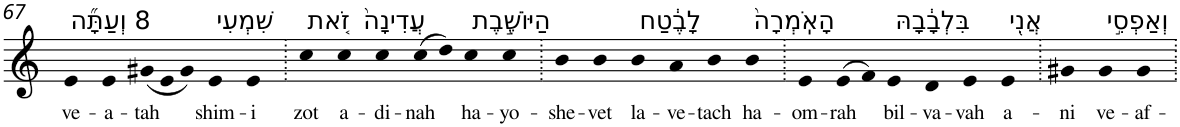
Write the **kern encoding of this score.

**kern	**text
*part1	*part1
*staff1	*staff1
*I"Piano	*
*I'Pno	*
!!LO:PB:g=z
*clefG2	*
*k[]	*
=67	=67
!LO:TX:a:t=8 וְעַתָּ֞ה	!
!	!LO:LY:b
4e	ve-
!	!LO:LY:b
4e	-a-
!	!LO:LY:b
(12g#X	-tah
12e	.
12g#)	.
!LO:TX:a:t=שִׁמְעִי	!
!	!LO:LY:b
4e	shim-
!	!LO:LY:b
4e	-i
=68.	=68.
!LO:TX:a:t=זֹ֤את	!
!	!LO:LY:b
4cc	zot
!LO:TX:a:t=עֲדִינָה֙	!
!	!LO:LY:b
4cc	a-
!	!LO:LY:b
4cc	-di-
!	!LO:LY:b
(8cc	-nah
8dd)	.
!LO:TX:a:t=הַיּוֹשֶׁ֣בֶת	!
!	!LO:LY:b
4cc	ha-
!	!LO:LY:b
4cc	-yo-
=69.	=69.
!	!LO:LY:b
4b	-she-
!	!LO:LY:b
4b	-vet
!LO:TX:a:t=לָבֶ֔טַח	!
!	!LO:LY:b
4b	la-
!	!LO:LY:b
4a	-ve-
!	!LO:LY:b
4b	-tach
!LO:TX:a:t=הָאֹֽמְרָה֙	!
!	!LO:LY:b
4b	ha-
=70.	=70.
!	!LO:LY:b
4e	-om-
!	!LO:LY:b
(>8e	-rah
8f)	.
!LO:TX:a:t=בִּלְבָ֔בָהּ	!
!	!LO:LY:b
4e	bil-
!	!LO:LY:b
4d	-va-
!	!LO:LY:b
4e	-vah
!LO:TX:a:t=אֲנִ֖י	!
!	!LO:LY:b
4e	a-
=71.	=71.
!	!LO:LY:b
4g#X	-ni
!LO:TX:a:t=וְאַפְסִ֣י	!
!	!LO:LY:b
4g#	ve-
!	!LO:LY:b
4g#	-af-
=.	=.
*-	*-
